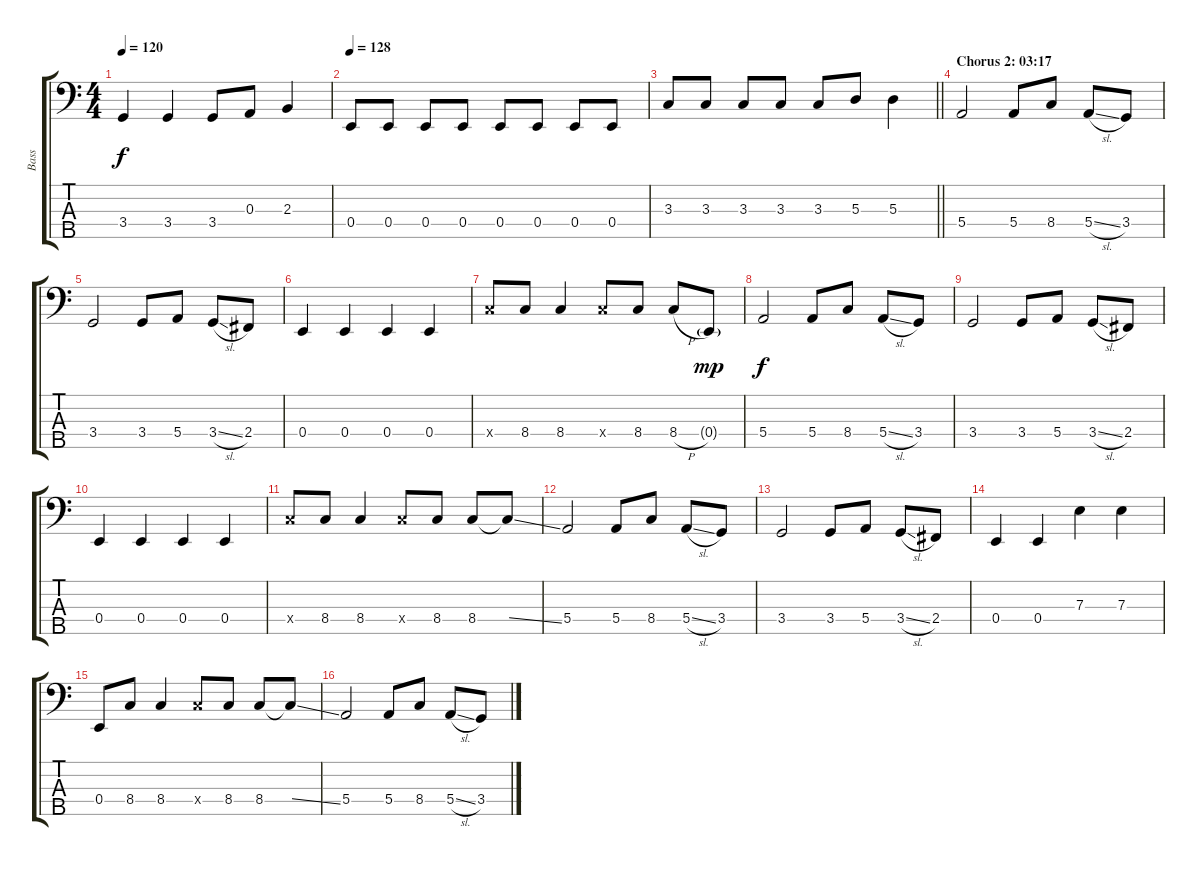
\track ("Bass" "Bass") {instrument electricbassfinger}
\staff {score tabs}
\tuning (G2 D2 A1 E1 B0) {hide}
\ts (4 4)
\tempo 120
\clef f4
\ks c
3.4.4{dy f} 3.4.4 3.4.8 0.3.8 2.3.4 |
\tempo 128
0.4.8 0.4.8 0.4.8 0.4.8 0.4.8 0.4.8 0.4.8 0.4.8 |
\barLineRight lightlight
3.3.8 3.3.8 3.3.8 3.3.8 3.3.8 5.3.8 5.3.4 |
\section ("" "Chorus 2: 03:17")
5.4.2 5.4.8 8.4.8 5.4{sl}.8 3.4.8 |
3.4.2 3.4.8 5.4.8 3.4{sl}.8 2.4.8 |
0.4.4 0.4.4 0.4.4 0.4.4 |
8.4{x}.8 8.4.8 8.4.4 8.4{x}.8 8.4.8 8.4{h}.8 0.4{g}.8{dy mp} |
5.4.2{dy f} 5.4.8 8.4.8 5.4{sl}.8 3.4.8 |
3.4.2 3.4.8 5.4.8 3.4{sl}.8 2.4.8 |
0.4.4 0.4.4 0.4.4 0.4.4 |
8.4{x}.8 8.4.8 8.4.4 8.4{x}.8 8.4.8 8.4.8 8.4{ss t}.8 |
5.4.2 5.4.8 8.4.8 5.4{sl}.8 3.4.8 |
3.4.2 3.4.8 5.4.8 3.4{sl}.8 2.4.8 |
0.4.4 0.4.4 7.3.4 7.3.4 |
0.4.8 8.4.8 8.4.4 8.4{x}.8 8.4.8 8.4.8 8.4{ss t}.8 |
5.4.2 5.4.8 8.4.8 5.4{sl}.8 3.4.8
